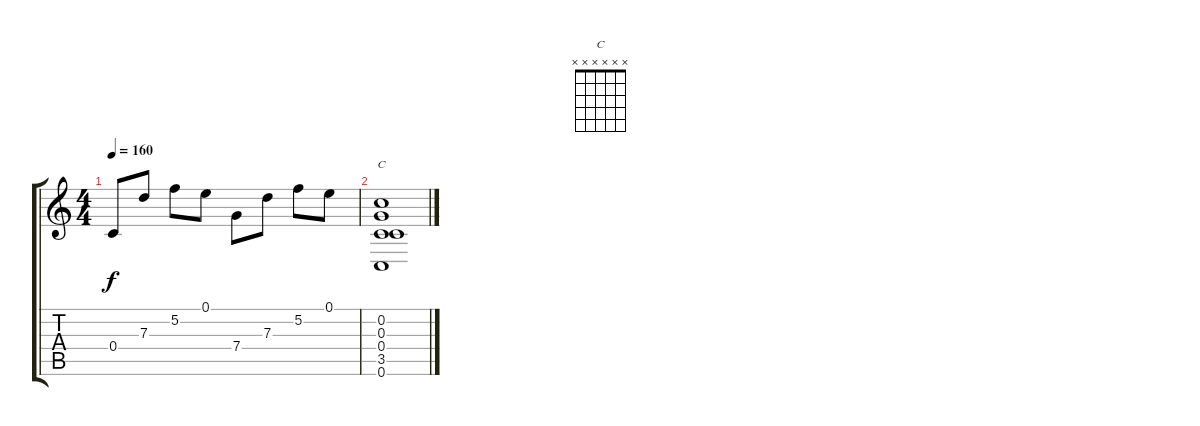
\track "" {instrument acousticguitarnylon}
\staff {score tabs}
\tuning (E4 C4 G3 C3 A2 C2) {hide}
\chord ("C" x x x x x x) {firstfret 0}
\ts (4 4)
\tempo 160
\clef g2
\ks c
0.4.8{dy f} 7.3.8 5.2.8 0.1.8 7.4.8 7.3.8 5.2.8 0.1.8 |
(0.2 0.3 0.4 3.5 0.6).1{ch "C"}
